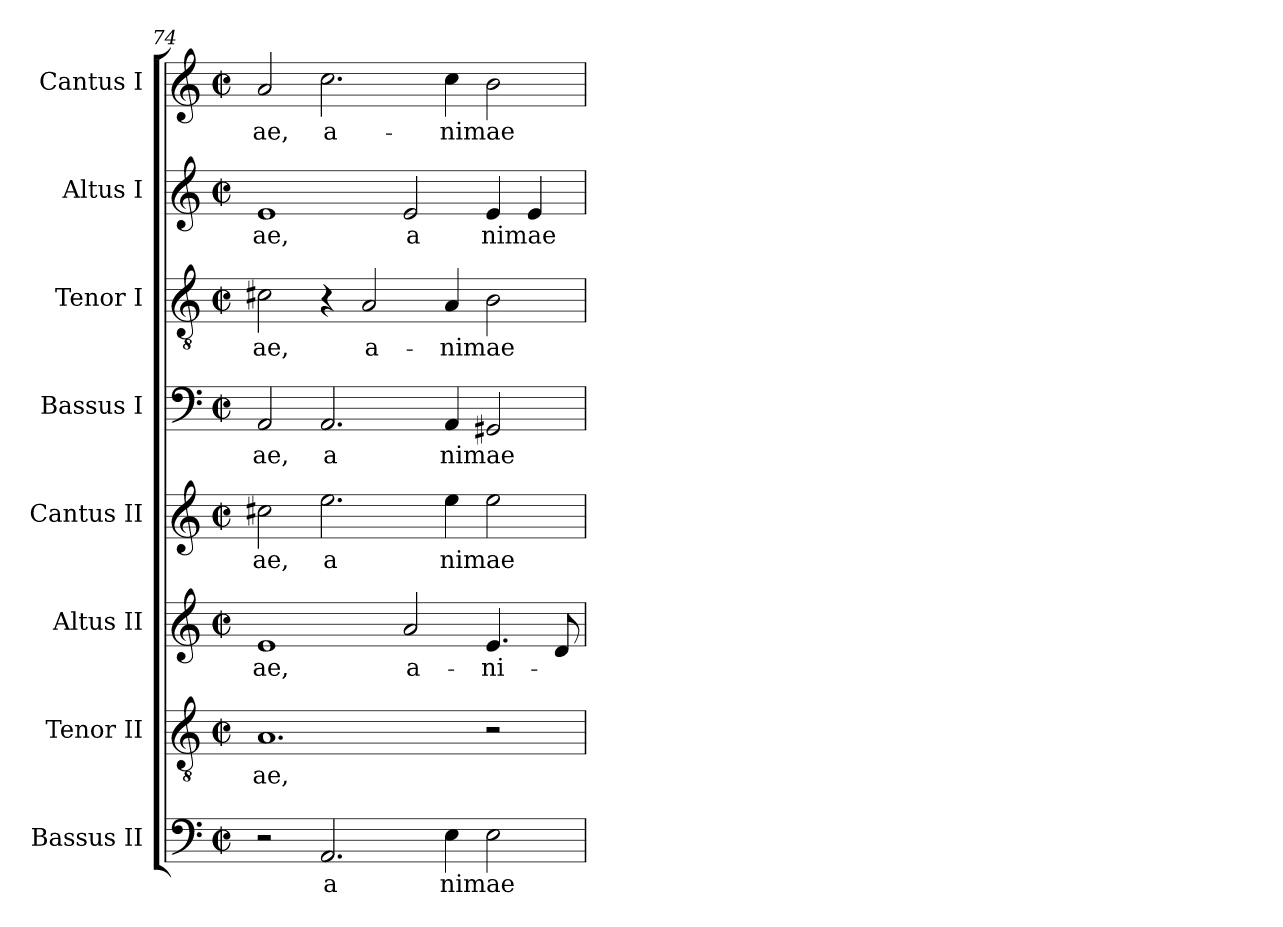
**kern	**text	**kern	**text	**kern	**text	**kern	**text	**kern	**text	**kern	**text	**kern	**text	**kern	**text
*part8	*part8	*part7	*part7	*part6	*part6	*part5	*part5	*part4	*part4	*part3	*part3	*part2	*part2	*part1	*part1
*staff8	*staff8	*staff7	*staff7	*staff6	*staff6	*staff5	*staff5	*staff4	*staff4	*staff3	*staff3	*staff2	*staff2	*staff1	*staff1
*I"Bassus II	*	*I"Tenor II	*	*I"Altus II	*	*I"Cantus II	*	*I"Bassus I	*	*I"Tenor I	*	*I"Altus I	*	*I"Cantus I	*
*clefF4	*	*clefGv2	*	*clefG2	*	*clefG2	*	*clefF4	*	*clefGv2	*	*clefG2	*	*clefG2	*
*M2/2	*	*M2/2	*	*M2/2	*	*M2/2	*	*M2/2	*	*M2/2	*	*M2/2	*	*M2/2	*
*met(c|)	*	*met(c|)	*	*met(c|)	*	*met(c|)	*	*met(c|)	*	*met(c|)	*	*met(c|)	*	*met(c|)	*
=74	=74	=74	=74	=74	=74	=74	=74	=74	=74	=74	=74	=74	=74	=74	=74
!	!	!	!LO:LY:b:cj	!	!LO:LY:b:cj	!	!LO:LY:b:cj	!	!LO:LY:b:cj	!	!LO:LY:b:cj	!	!LO:LY:b:cj	!	!LO:LY:b:cj
2r	.	1.A	ae,	1e	-ae,	2cc#X\	ae,	2AA/	ae,	2c#X\	-ae,	1e	ae,	2a/	-ae,
!	!LO:LY:b:cj	!	!	!	!	!	!LO:LY:b:cj	!	!LO:LY:b:cj	!	!	!	!	!	!LO:LY:b:cj
2.AA/	a	.	.	.	.	2.ee\	a	2.AA/	a	4r	.	.	.	2.cc\	a-
!	!	!	!	!	!	!	!	!	!	!	!LO:LY:b:cj	!	!	!	!
.	.	.	.	.	.	.	.	.	.	2A/	a-	.	.	.	.
!	!	!	!	!	!LO:LY:b:cj	!	!	!	!	!	!	!	!LO:LY:b:cj	!	!
.	.	.	.	2a/	a-	.	.	.	.	.	.	2e/	a	.	.
!	!LO:LY:b	!	!	!	!	!	!LO:LY:b	!	!LO:LY:b	!	!LO:LY:b	!	!	!	!LO:LY:b
4E\	nimae	.	.	.	.	4ee\	nimae	4AA/	nimae	4A/	-nimae	.	.	4cc\	-nimae
!	!	!	!	!	!LO:LY:b:cj	!	!	!	!	!	!	!	!LO:LY:b	!	!
2E\	.	2r	.	4.e/	-ni-	2ee\	.	2GG#X/	.	2B\	.	4e/	nimae	2b\	.
.	.	.	.	.	.	.	.	.	.	.	.	4e/	.	.	.
.	.	.	.	8d/	.	.	.	.	.	.	.	.	.	.	.
=	=	=	=	=	=	=	=	=	=	=	=	=	=	=	=
*-	*-	*-	*-	*-	*-	*-	*-	*-	*-	*-	*-	*-	*-	*-	*-
